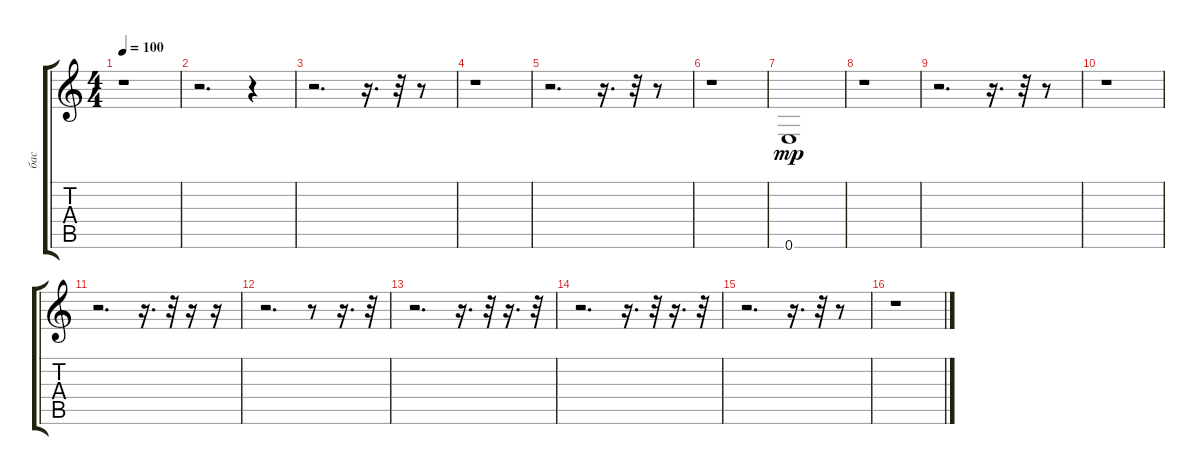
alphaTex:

\track ("бас" "бас") {instrument fretlessbass}
\staff {score tabs}
\tuning (E4 B3 G3 D3 A2 E2) {hide}
\ts (4 4)
\tempo 100
\clef g2
\ks c
r.1{dy mp} |
r.2{d} r.4 |
r.2{d} r.16{d} r.32 r.8 |
r.1 |
r.2{d} r.16{d} r.32 r.8 |
r.1 |
0.6.1 |
r.1 |
r.2{d} r.16{d} r.32 r.8 |
r.1 |
r.2{d} r.16{d} r.32 r.16 r.16 |
r.2{d} r.8 r.16{d} r.32 |
r.2{d} r.16{d} r.32 r.16{d} r.32 |
r.2{d} r.16{d} r.32 r.16{d} r.32 |
r.2{d} r.16{d} r.32 r.8 |
r.1
